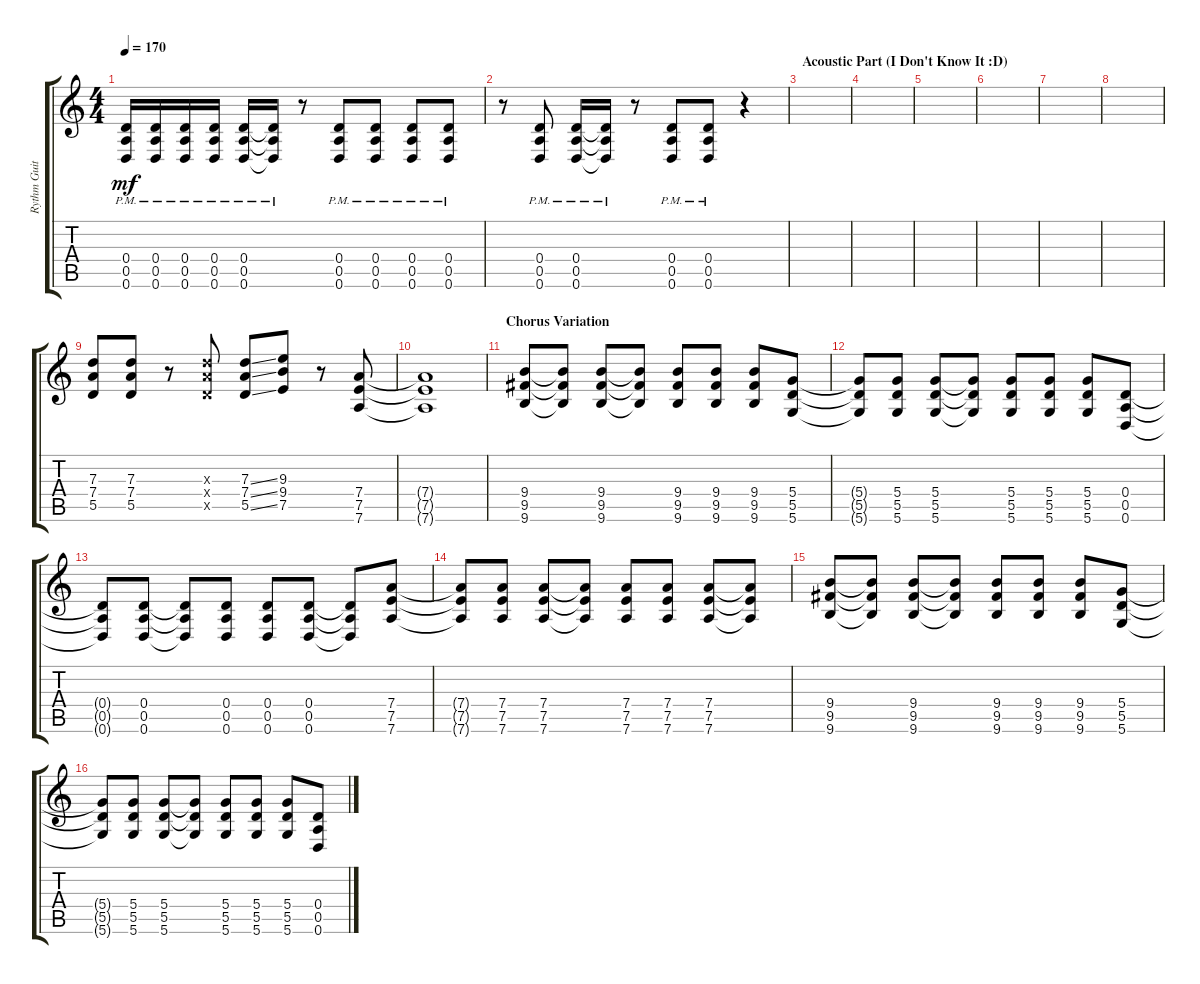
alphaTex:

\track ("Rythm Guitar" "Rythm Guit") {instrument distortionguitar}
\staff {score tabs}
\tuning (E4 B3 G3 D3 A2 D2) {hide}
\ts (4 4)
\tempo 170
\clef g2
\ks c
(0.4{pm} 0.5{pm} 0.6{pm}).16{dy mf} (0.4{pm} 0.5{pm} 0.6{pm}).16 (0.4{pm} 0.5{pm} 0.6{pm}).16 (0.4{pm} 0.5{pm} 0.6{pm}).16 (0.4{pm} 0.5{pm} 0.6{pm}).16 (0.4{pm t} 0.5{pm t} 0.6{pm t}).16 r.8 (0.4{pm} 0.5{pm} 0.6{pm}).8 (0.4{pm} 0.5{pm} 0.6{pm}).8 (0.4{pm} 0.5{pm} 0.6{pm}).8 (0.4{pm} 0.5{pm} 0.6{pm}).8 |
r.8 (0.4{pm} 0.5{pm} 0.6{pm}).8 (0.4{pm} 0.5{pm} 0.6{pm}).16 (0.4{pm t} 0.5{pm t} 0.6{pm t}).16 r.8 (0.4{pm} 0.5{pm} 0.6{pm}).8 (0.4{pm} 0.5{pm} 0.6{pm}).8 r.4 |
\section ("" "Acoustic Part (I Don't Know It :D)")
|
|
|
|
|
|
(7.3 7.4 5.5).8 (7.3 7.4 5.5).8 r.8 (7.3{x} 7.4{x} 5.5{x}).8 (7.3{ss} 7.4{ss} 5.5{ss}).8 (9.3 9.4 7.5).8 r.8 (7.4 7.5 7.6).8 |
(7.4{t} 7.5{t} 7.6{t}).1 |
\section ("" "Chorus Variation")
(9.4 9.5 9.6).8 (9.4{t} 9.5{t} 9.6{t}).8 (9.4 9.5 9.6).8 (9.4{t} 9.5{t} 9.6{t}).8 (9.4 9.5 9.6).8 (9.4 9.5 9.6).8 (9.4 9.5 9.6).8 (5.4 5.5 5.6).8 |
(5.4{t} 5.5{t} 5.6{t}).8 (5.4 5.5 5.6).8 (5.4 5.5 5.6).8 (5.4{t} 5.5{t} 5.6{t}).8 (5.4 5.5 5.6).8 (5.4 5.5 5.6).8 (5.4 5.5 5.6).8 (0.4 0.5 0.6).8 |
(0.4{t} 0.5{t} 0.6{t}).8 (0.4 0.5 0.6).8 (0.4{t} 0.5{t} 0.6{t}).8 (0.4 0.5 0.6).8 (0.4 0.5 0.6).8 (0.4 0.5 0.6).8 (0.4{t} 0.5{t} 0.6{t}).8 (7.4 7.5 7.6).8 |
(7.4{t} 7.5{t} 7.6{t}).8 (7.4 7.5 7.6).8 (7.4 7.5 7.6).8 (7.4{t} 7.5{t} 7.6{t}).8 (7.4 7.5 7.6).8 (7.4 7.5 7.6).8 (7.4 7.5 7.6).8 (7.4{t} 7.5{t} 7.6{t}).8 |
(9.4 9.5 9.6).8 (9.4{t} 9.5{t} 9.6{t}).8 (9.4 9.5 9.6).8 (9.4{t} 9.5{t} 9.6{t}).8 (9.4 9.5 9.6).8 (9.4 9.5 9.6).8 (9.4 9.5 9.6).8 (5.4 5.5 5.6).8 |
(5.4{t} 5.5{t} 5.6{t}).8 (5.4 5.5 5.6).8 (5.4 5.5 5.6).8 (5.4{t} 5.5{t} 5.6{t}).8 (5.4 5.5 5.6).8 (5.4 5.5 5.6).8 (5.4 5.5 5.6).8 (0.4 0.5 0.6).8
